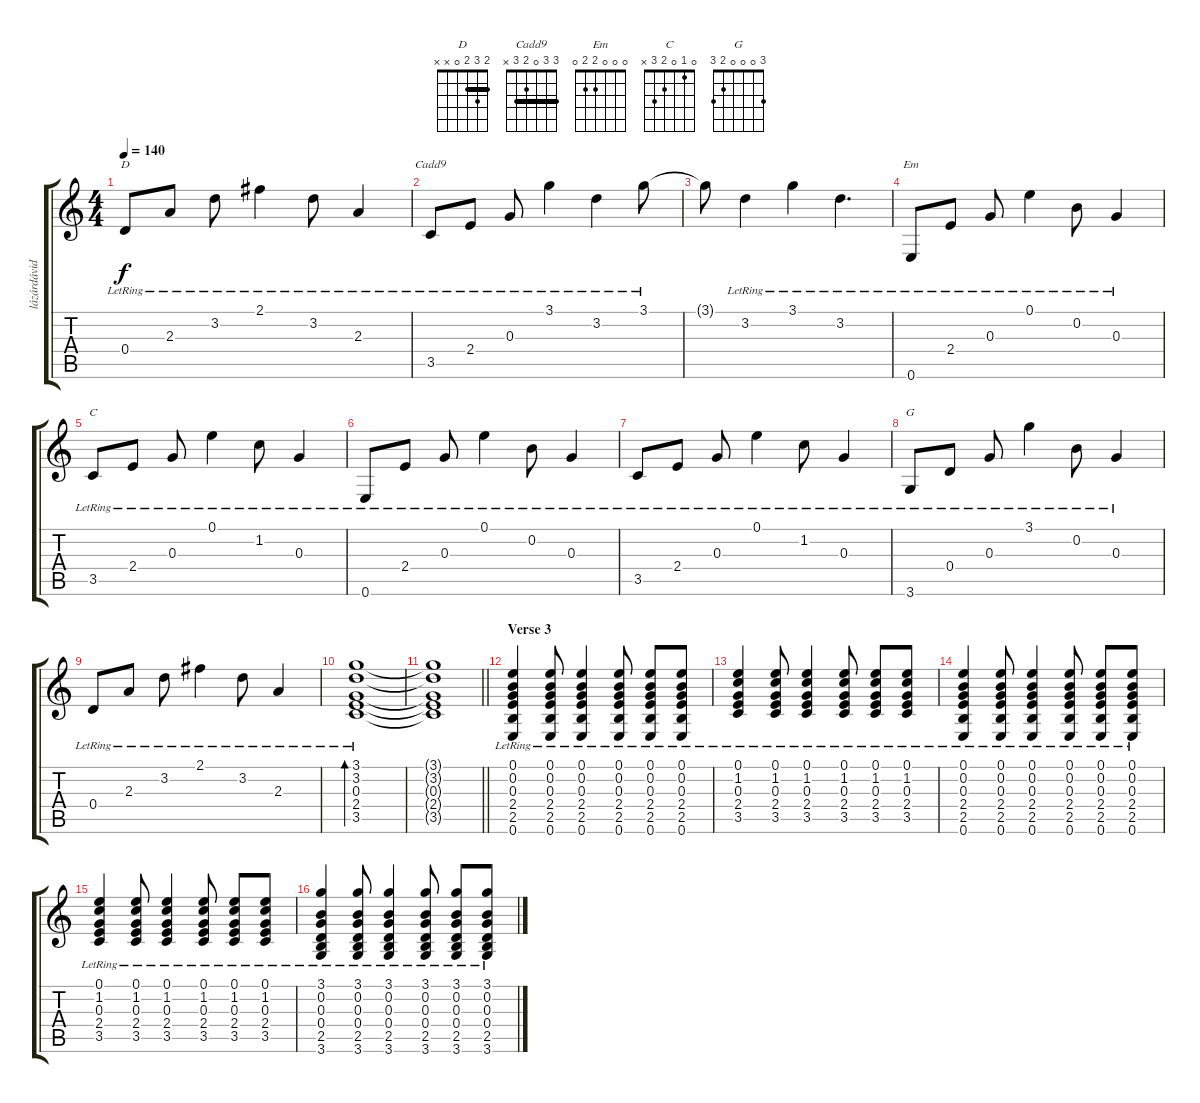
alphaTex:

\track ("lázárdávid - Gitár 1" "lázárdávid") {instrument electricguitarclean}
\staff {score tabs}
\tuning (E4 B3 G3 D3 A2 E2) {hide}
\chord ("D" 2 3 2 0 x x) {barre 2}
\chord ("Cadd9" 3 3 0 2 3 x) {barre 3}
\chord ("Em" 0 0 0 2 2 0)
\chord ("C" 0 1 0 2 3 x)
\chord ("G" 3 0 0 0 2 3)
\ts (4 4)
\tempo 140
\clef g2
\ks c
0.4{lr}.8{ch "D" dy f} 2.3{lr}.8 3.2{lr}.8 2.1{lr}.4 3.2{lr}.8 2.3{lr}.4 |
3.5{lr}.8{ch "Cadd9"} 2.4{lr}.8 0.3{lr}.8 3.1{lr}.4 3.2{lr}.4 3.1{lr}.8 |
3.1{t}.8 3.2{lr}.4 3.1{lr}.4 3.2{lr}.4{d} |
0.6{lr}.8{ch "Em"} 2.4{lr}.8 0.3{lr}.8 0.1{lr}.4 0.2{lr}.8 0.3{lr}.4 |
3.5{lr}.8{ch "C"} 2.4{lr}.8 0.3{lr}.8 0.1{lr}.4 1.2{lr}.8 0.3{lr}.4 |
0.6{lr}.8 2.4{lr}.8 0.3{lr}.8 0.1{lr}.4 0.2{lr}.8 0.3{lr}.4 |
3.5{lr}.8 2.4{lr}.8 0.3{lr}.8 0.1{lr}.4 1.2{lr}.8 0.3{lr}.4 |
3.6{lr}.8{ch "G"} 0.4{lr}.8 0.3{lr}.8 3.1{lr}.4 0.2{lr}.8 0.3{lr}.4 |
0.4{lr}.8 2.3{lr}.8 3.2{lr}.8 2.1{lr}.4 3.2{lr}.8 2.3{lr}.4 |
(3.1{lr} 3.2{lr} 0.3{lr} 2.4{lr} 3.5{lr}).1{bd 120} |
\barLineRight lightlight
(3.1{t} 3.2{t} 0.3{t} 2.4{t} 3.5{t}).1 |
\section ("" "Verse 3")
(0.1{lr} 0.2{lr} 0.3{lr} 2.4{lr} 2.5{lr} 0.6{lr}).4 (0.1{lr} 0.2{lr} 0.3{lr} 2.4{lr} 2.5{lr} 0.6{lr}).8 (0.1{lr} 0.2{lr} 0.3{lr} 2.4{lr} 2.5{lr} 0.6{lr}).4 (0.1{lr} 0.2{lr} 0.3{lr} 2.4{lr} 2.5{lr} 0.6{lr}).8 (0.1{lr} 0.2{lr} 0.3{lr} 2.4{lr} 2.5{lr} 0.6{lr}).8 (0.1{lr} 0.2{lr} 0.3{lr} 2.4{lr} 2.5{lr} 0.6{lr}).8 |
(0.1{lr} 1.2{lr} 0.3{lr} 2.4{lr} 3.5{lr}).4 (0.1{lr} 1.2{lr} 0.3{lr} 2.4{lr} 3.5{lr}).8 (0.1{lr} 1.2{lr} 0.3{lr} 2.4{lr} 3.5{lr}).4 (0.1{lr} 1.2{lr} 0.3{lr} 2.4{lr} 3.5{lr}).8 (0.1{lr} 1.2{lr} 0.3{lr} 2.4{lr} 3.5{lr}).8 (0.1{lr} 1.2{lr} 0.3{lr} 2.4{lr} 3.5{lr}).8 |
(0.1{lr} 0.2{lr} 0.3{lr} 2.4{lr} 2.5{lr} 0.6{lr}).4 (0.1{lr} 0.2{lr} 0.3{lr} 2.4{lr} 2.5{lr} 0.6{lr}).8 (0.1{lr} 0.2{lr} 0.3{lr} 2.4{lr} 2.5{lr} 0.6{lr}).4 (0.1{lr} 0.2{lr} 0.3{lr} 2.4{lr} 2.5{lr} 0.6{lr}).8 (0.1{lr} 0.2{lr} 0.3{lr} 2.4{lr} 2.5{lr} 0.6{lr}).8 (0.1{lr} 0.2{lr} 0.3{lr} 2.4{lr} 2.5{lr} 0.6{lr}).8 |
(0.1{lr} 1.2{lr} 0.3{lr} 2.4{lr} 3.5{lr}).4 (0.1{lr} 1.2{lr} 0.3{lr} 2.4{lr} 3.5{lr}).8 (0.1{lr} 1.2{lr} 0.3{lr} 2.4{lr} 3.5{lr}).4 (0.1{lr} 1.2{lr} 0.3{lr} 2.4{lr} 3.5{lr}).8 (0.1{lr} 1.2{lr} 0.3{lr} 2.4{lr} 3.5{lr}).8 (0.1{lr} 1.2{lr} 0.3{lr} 2.4{lr} 3.5{lr}).8 |
(3.1{lr} 0.2{lr} 0.3{lr} 0.4{lr} 2.5{lr} 3.6{lr}).4 (3.1{lr} 0.2{lr} 0.3{lr} 0.4{lr} 2.5{lr} 3.6{lr}).8 (3.1{lr} 0.2{lr} 0.3{lr} 0.4{lr} 2.5{lr} 3.6{lr}).4 (3.1{lr} 0.2{lr} 0.3{lr} 0.4{lr} 2.5{lr} 3.6{lr}).8 (3.1{lr} 0.2{lr} 0.3{lr} 0.4{lr} 2.5{lr} 3.6{lr}).8 (3.1{lr} 0.2{lr} 0.3{lr} 0.4{lr} 2.5{lr} 3.6{lr}).8
